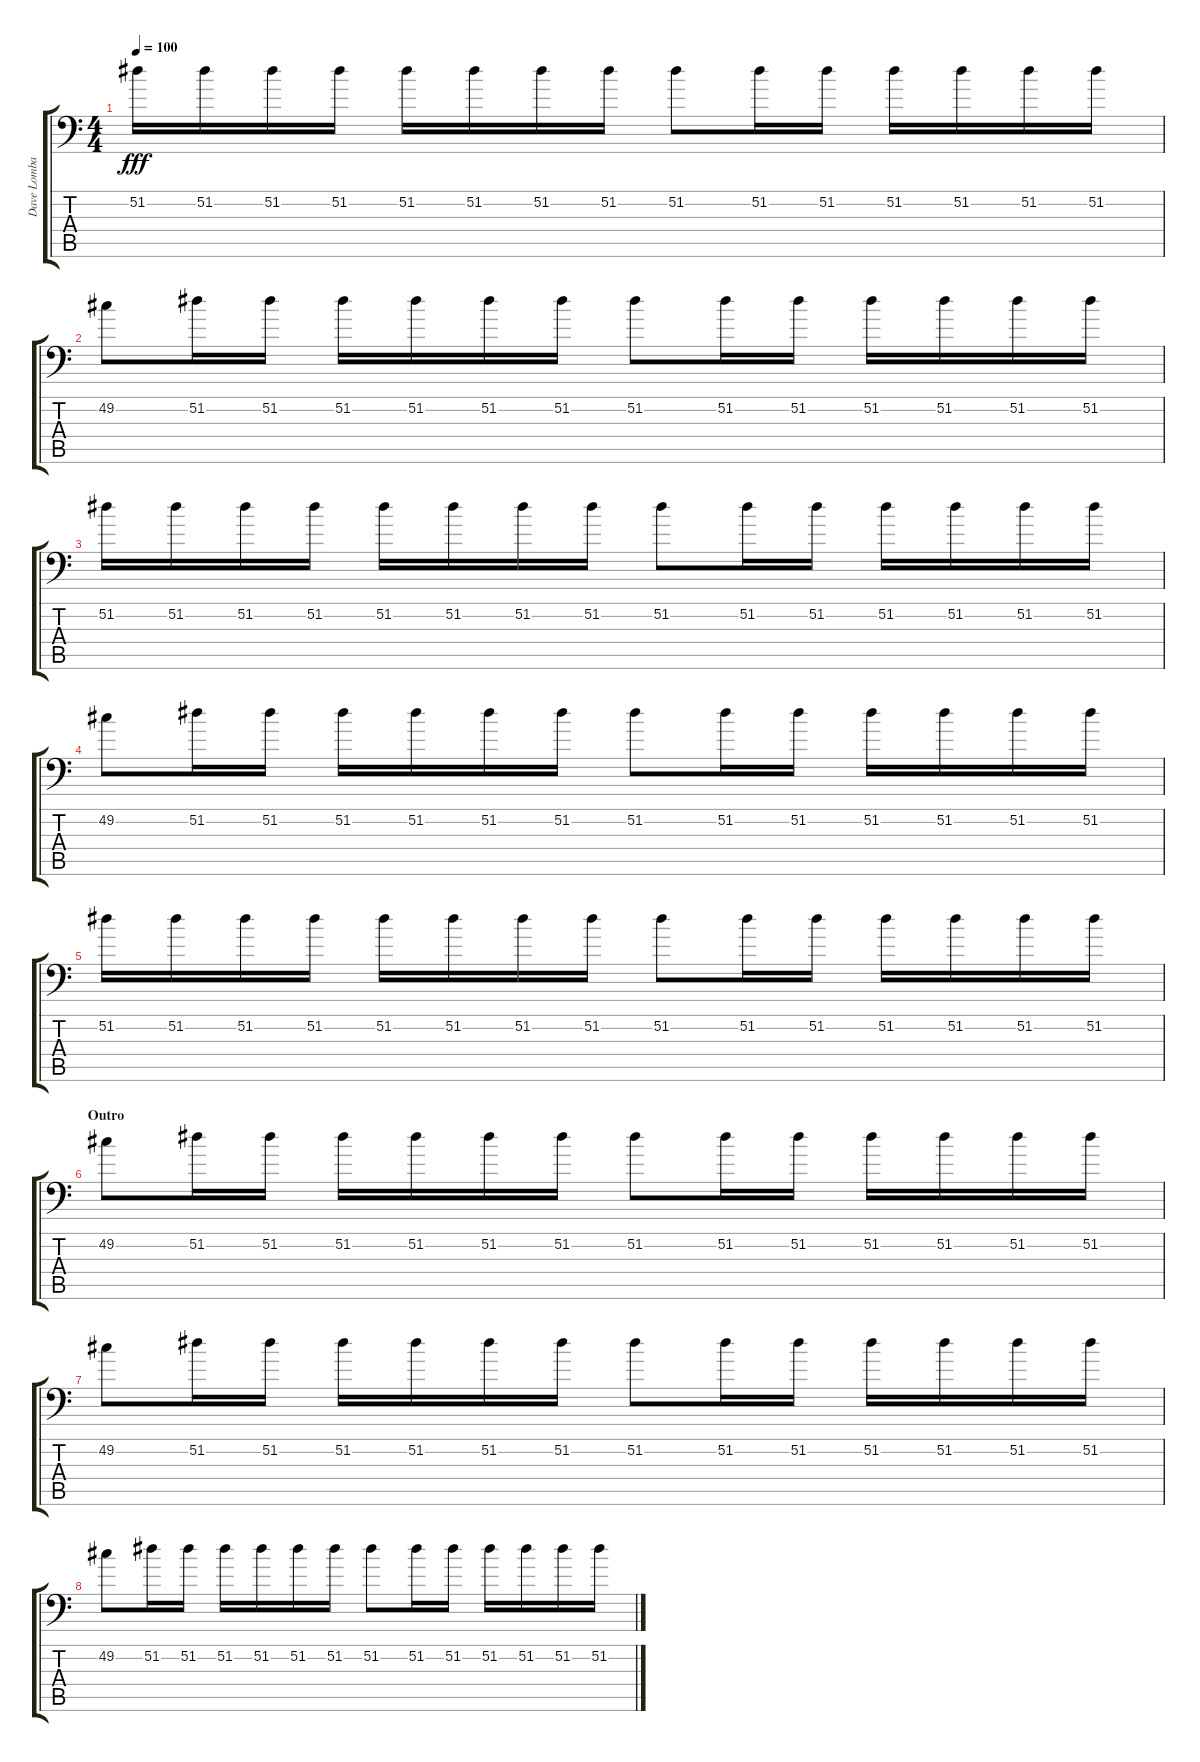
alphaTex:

\track ("Dave Lombardo" "Dave Lomba") {instrument acousticgrandpiano}
\staff {score tabs}
\tuning (C-1 C-1 C-1 C-1 C-1 C-1) {hide}
\ts (4 4)
\tempo 100
\clef f4
\ks c
51.2.16{dy fff} 51.2.16 51.2.16 51.2.16 51.2.16 51.2.16 51.2.16 51.2.16 51.2.8 51.2.16 51.2.16 51.2.16 51.2.16 51.2.16 51.2.16 |
49.2.8 51.2.16 51.2.16 51.2.16 51.2.16 51.2.16 51.2.16 51.2.8 51.2.16 51.2.16 51.2.16 51.2.16 51.2.16 51.2.16 |
51.2.16 51.2.16 51.2.16 51.2.16 51.2.16 51.2.16 51.2.16 51.2.16 51.2.8 51.2.16 51.2.16 51.2.16 51.2.16 51.2.16 51.2.16 |
49.2.8 51.2.16 51.2.16 51.2.16 51.2.16 51.2.16 51.2.16 51.2.8 51.2.16 51.2.16 51.2.16 51.2.16 51.2.16 51.2.16 |
51.2.16 51.2.16 51.2.16 51.2.16 51.2.16 51.2.16 51.2.16 51.2.16 51.2.8 51.2.16 51.2.16 51.2.16 51.2.16 51.2.16 51.2.16 |
\section ("" "Outro")
49.2.8 51.2.16 51.2.16 51.2.16 51.2.16 51.2.16 51.2.16 51.2.8 51.2.16 51.2.16 51.2.16 51.2.16 51.2.16 51.2.16 |
49.2.8 51.2.16 51.2.16 51.2.16 51.2.16 51.2.16 51.2.16 51.2.8 51.2.16 51.2.16 51.2.16 51.2.16 51.2.16 51.2.16 |
49.2.8 51.2.16 51.2.16 51.2.16 51.2.16 51.2.16 51.2.16 51.2.8 51.2.16 51.2.16 51.2.16 51.2.16 51.2.16 51.2.16
